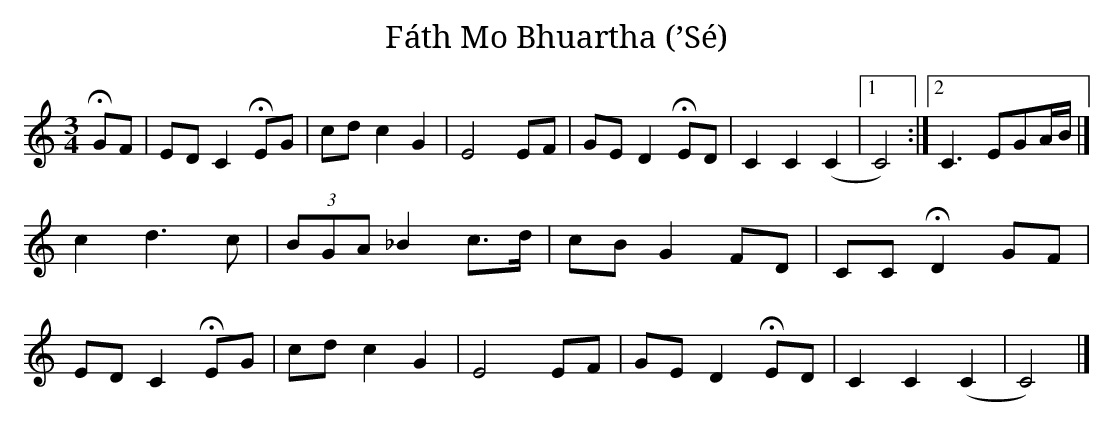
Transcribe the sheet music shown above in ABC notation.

X:1
T:Fáth Mo Bhuartha (’Sé)
M:3/4
L:1/8
K:C
HGF|EDC2HEG|cdc2G2|E4EF|GED2HED|C2C2(C2|1C4):|2C3EGA/B/|]
c2d3c|(3BGA _B2c>d|cBG2FD|CCHD2GF|
EDC2HEG|cdc2G2|E4EF|GED2HED|C2C2(C2|C4)|]
